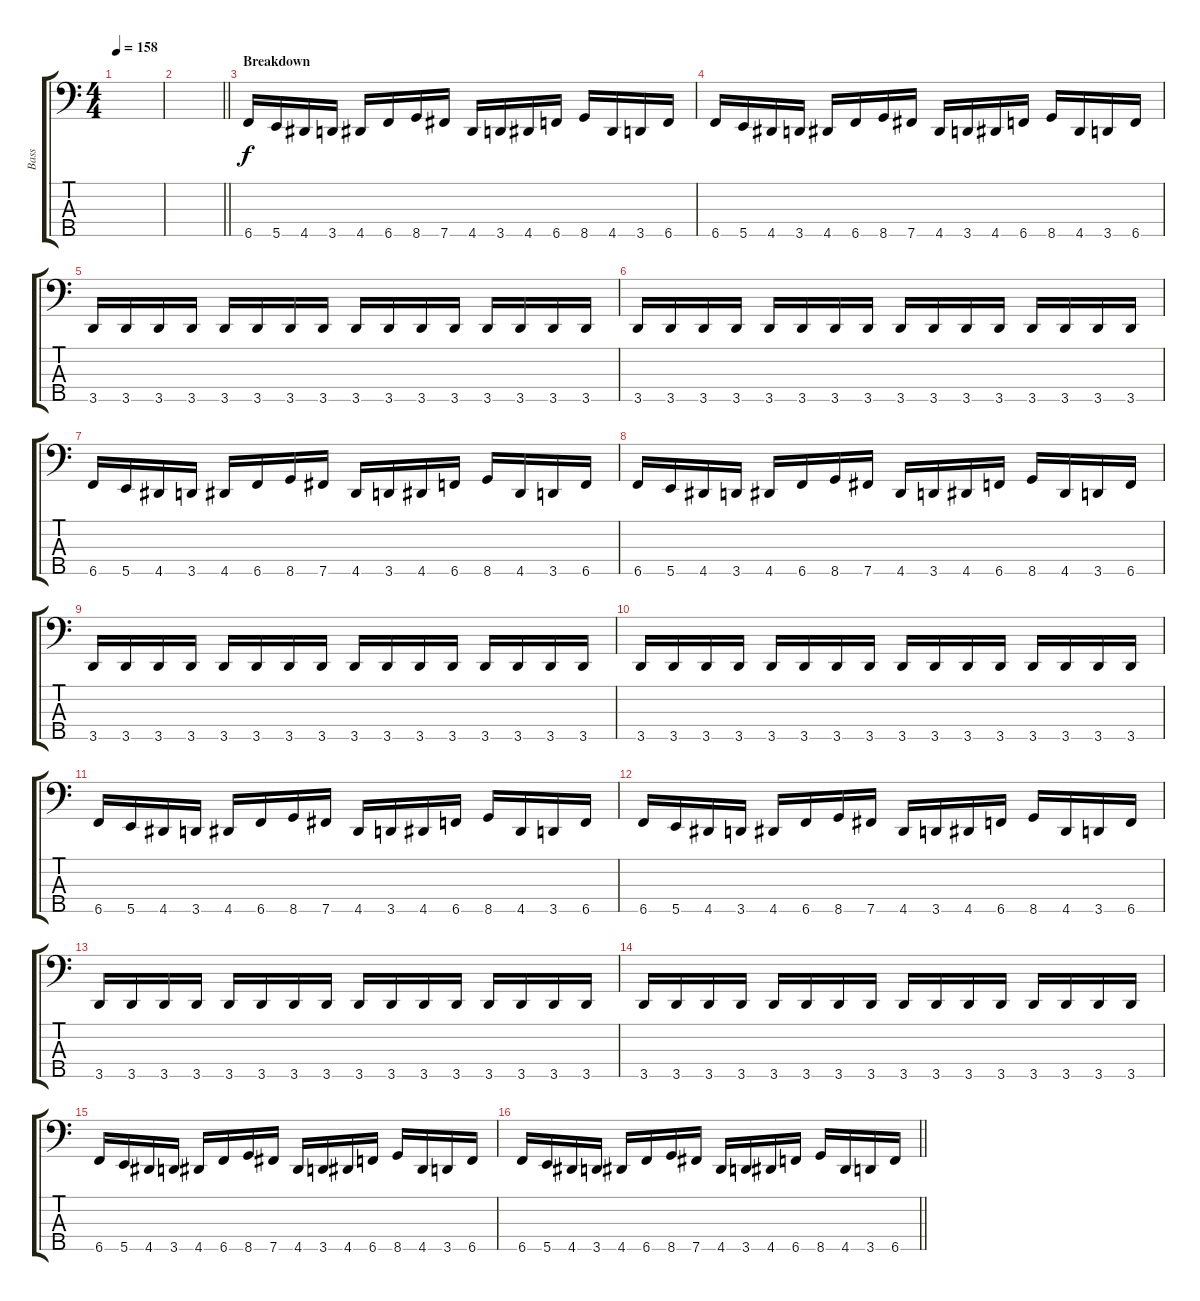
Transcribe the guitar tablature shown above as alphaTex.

\track ("Bass" "Bass") {instrument electricbassfinger}
\staff {score tabs}
\tuning (G2 D2 A1 E1 B0) {hide}
\ts (4 4)
\tempo 158
\clef f4
\ks c
|
\barLineRight lightlight
|
\section ("" "Breakdown")
6.5.16{volume 7} 5.5.16 4.5.16 3.5.16 4.5.16 6.5.16 8.5.16 7.5.16 4.5.16 3.5.16 4.5.16 6.5.16 8.5.16 4.5.16 3.5.16 6.5.16 |
6.5.16 5.5.16 4.5.16 3.5.16 4.5.16 6.5.16 8.5.16 7.5.16 4.5.16 3.5.16 4.5.16 6.5.16 8.5.16 4.5.16 3.5.16 6.5.16 |
3.5.16 3.5.16 3.5.16 3.5.16 3.5.16 3.5.16 3.5.16 3.5.16 3.5.16 3.5.16 3.5.16 3.5.16 3.5.16 3.5.16 3.5.16 3.5.16 |
3.5.16 3.5.16 3.5.16 3.5.16 3.5.16 3.5.16 3.5.16 3.5.16 3.5.16 3.5.16 3.5.16 3.5.16 3.5.16 3.5.16 3.5.16 3.5.16 |
6.5.16 5.5.16 4.5.16 3.5.16 4.5.16 6.5.16 8.5.16 7.5.16 4.5.16 3.5.16 4.5.16 6.5.16 8.5.16 4.5.16 3.5.16 6.5.16 |
6.5.16 5.5.16 4.5.16 3.5.16 4.5.16 6.5.16 8.5.16 7.5.16 4.5.16 3.5.16 4.5.16 6.5.16 8.5.16 4.5.16 3.5.16 6.5.16 |
3.5.16 3.5.16 3.5.16 3.5.16 3.5.16 3.5.16 3.5.16 3.5.16 3.5.16 3.5.16 3.5.16 3.5.16 3.5.16 3.5.16 3.5.16 3.5.16 |
3.5.16 3.5.16 3.5.16 3.5.16 3.5.16 3.5.16 3.5.16 3.5.16 3.5.16 3.5.16 3.5.16 3.5.16 3.5.16 3.5.16 3.5.16 3.5.16 |
6.5.16 5.5.16 4.5.16 3.5.16 4.5.16 6.5.16 8.5.16 7.5.16 4.5.16 3.5.16 4.5.16 6.5.16 8.5.16 4.5.16 3.5.16 6.5.16 |
6.5.16 5.5.16 4.5.16 3.5.16 4.5.16 6.5.16 8.5.16 7.5.16 4.5.16 3.5.16 4.5.16 6.5.16 8.5.16 4.5.16 3.5.16 6.5.16 |
3.5.16 3.5.16 3.5.16 3.5.16 3.5.16 3.5.16 3.5.16 3.5.16 3.5.16 3.5.16 3.5.16 3.5.16 3.5.16 3.5.16 3.5.16 3.5.16 |
3.5.16 3.5.16 3.5.16 3.5.16 3.5.16 3.5.16 3.5.16 3.5.16 3.5.16 3.5.16 3.5.16 3.5.16 3.5.16 3.5.16 3.5.16 3.5.16 |
6.5.16 5.5.16 4.5.16 3.5.16 4.5.16 6.5.16 8.5.16 7.5.16 4.5.16 3.5.16 4.5.16 6.5.16 8.5.16 4.5.16 3.5.16 6.5.16 |
\barLineRight lightlight
6.5.16 5.5.16 4.5.16 3.5.16 4.5.16 6.5.16 8.5.16 7.5.16 4.5.16 3.5.16 4.5.16 6.5.16 8.5.16 4.5.16 3.5.16 6.5.16
